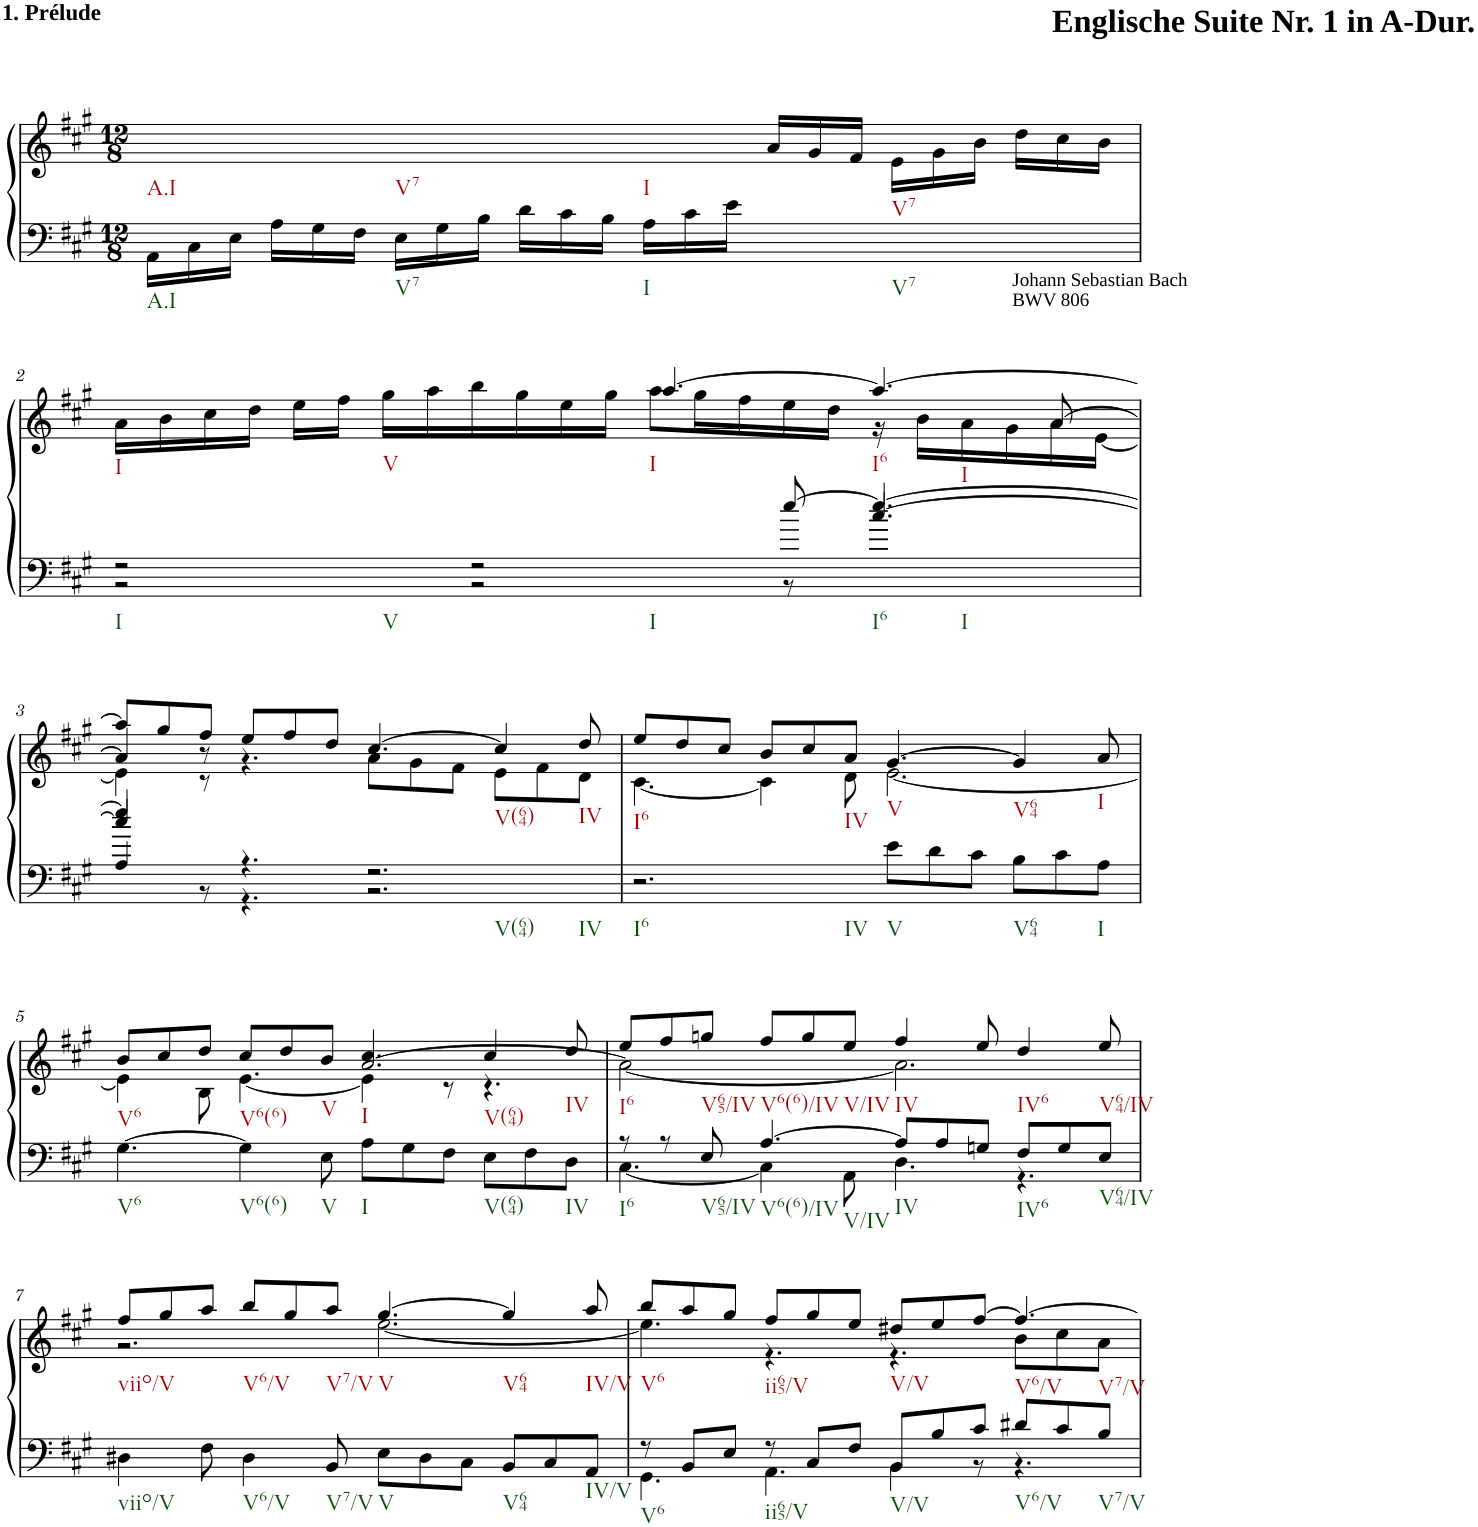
**kern	**kern
*part1	*part1
*staff2	*staff1
*I"unbenannt1	*
*clefF4	*clefG2
*k[f#c#g#]	*k[f#c#g#]
*M12/8	*M12/8
=1	=1
*^	*^
!	!	!LO:TX:a:B:t=1. Prélude	!
8.ryy	16AA\LL	8.ryy	8ryy
.	16C#\	.	.
*	*	*v	*v
.	16E\JJ	.
16A\LL	8.ryy	8.ryy
16G#\	.	.
16F#\JJ	.	.
8.ryy	16E\LL	8.ryy
.	16G#\	.
.	16B\JJ	.
16d\LL	8.ryy	8.ryy
16c#\	.	.
16B\JJ	.	.
8.ryy	16A\LL	8.ryy
.	16c#\	.
.	16e\JJ	.
8.ryy	2ryy	16a/LL
.	.	16g#/
.	.	16f#/JJ
*	*	*^
8.ryy	.	8.ryy	16e\LL
.	.	.	16g#\
.	.	.	16b\JJ
!	!	!LO:TX:a:B:t=Englische Suite Nr. 1 in A-Dur.	!
8.ryy	.	16dd\LL	8.ryy
.	.	16cc#\	.
.	16ryy	16b\JJ	.
!!LO:LB:g=z
=2	=2	=2	=2
*	*	*	*^
2r	2r	8ryy	16a\LL	4.ryy
.	.	.	16b\	.
.	.	8ryy	16cc#\	.
.	.	.	16dd\JJ	.
.	.	16ee\LL	2ryy	.
.	.	16ff#\JJ	.	.
*	*	*	*v	*v
.	.	16gg#\LL	.
.	.	16aa\	.
2r	2r	16bb\	.
.	.	16gg#\	.
.	.	16ee\	.
.	.	16gg#\JJ	.
.	.	[4.aa/	8aa\L
.	.	.	16gg#\L
.	.	.	16ff#\
[8ee/	8r	.	16ee\
.	.	.	16dd\JJ
!	!	!LO:TX:a:t=Johann Sebastian Bach	!
!	!	!LO:TX:a:t=BWV 806	!
4.ee/_	[4.cc#/	4.aa/_	16r
.	.	.	16b\LL
.	.	.	16a\
.	.	.	16g#\
*	*	*	*^
.	.	.	16a\	[8a/
.	.	.	[16e\JJ	.
!!LO:LB:g=z	!!	!!
=3	=3	=3	=3	=3
*	*^	*	*	*
4ee/]	4cc#/]	4A/	8aa/L]	4e\]	4a/]
.	.	.	8gg#/	.	.
8ryy	8r	1ryy	8ff#/J	8r	8r
4.r	4.r	.	8ee/L	4.r	1ryy
.	.	.	8ff#/	.	.
.	.	.	8dd/J	.	.
2.r	2.r	.	[4.cc#/	8a\L	.
.	.	.	.	8g#\	.
.	.	.	.	8f#\J	.
.	.	.	4cc#/]	8e\L	.
.	.	4ryy	.	8f#\	.
.	.	.	8dd/	8d\J	8ryy
*v	*v	*v	*	*	*
*	*	*v	*v
=4	=4	=4
2.r	8ee/L	[4.c#\
.	8dd/	.
.	8cc#/J	.
.	8b/L	4c#\]
.	8cc#/	.
.	8a/J	8d\
8e\L	[4.g#/	[2.e\
8d\	.	.
8c#\J	.	.
8B\L	4g#/]	.
8c#\	.	.
8A\J	8a/	.
!!LO:LB:g=z
=5	=5	=5
*	*	*^
[4.G#\	8b/L	4e\]	4.ryy
.	8cc#/	.	.
.	8dd/J	8B\	.
4G#\]	8cc#/L	4.ryy	[4.e\
.	8dd/	.	.
8E\	8b/J	.	.
8A\L	4.cc#/	[2.a/	4e\]
8G#\	.	.	.
8F#\J	.	.	8r
8E\L	4cc#/	.	4.r
8F#\	.	.	.
8D\J	8dd/	.	.
*	*	*v	*v
=6	=6	=6
*^	*	*
8r	[4.C#\	8ee/L	2a\_
8r	.	8ff#/	.
8E/	.	8ggn/J	.
[4.A/	4C#\]	8ff#/L	.
.	.	8gg/	4ryy
.	8AA\	8ee/J	.
8A/L]	4.D\	4ff#/	2.a\]
8A/	.	.	.
8Gn/J	.	8ee/	.
8F#/L	4.r	4dd/	.
8G/	.	.	.
8E/J	.	8ee/	.
*v	*v	*	*
!!LO:LB:g=z	!!
=7	=7	=7
4D#X\	8ff#/L	2.r
.	8gg#/	.
8F#\	8aa/J	.
4D#\	8bb/L	.
.	8gg#/	.
8BB/	8aa/J	.
8E\L	[4.gg#/	[2.ee\
8D#\	.	.
8C#\J	.	.
8BB/L	4gg#/]	.
8C#/	.	.
8AA/J	8aa/	.
=8	=8	=8
*^	*	*
8r	4.GG#\	8bb/L	4.ee\]
8BB/L	.	8aa/	.
8E/J	.	8gg#/J	.
8r	4.AA\	8ff#/L	4.r
8C#/L	.	8gg#/	.
8F#/J	.	8ee/J	.
8BB/L	4BB\	8dd#X/L	4.r
8B/	.	8ee/	.
8c#/J	8r	[8ff#/J	.
8d#X/L	4.r	4.ff#/_	8b\L
8c#/	.	.	8cc#\
8B/J	.	.	8a\J
*v	*v	*	*
*	*v	*v
=	=
*-	*-
